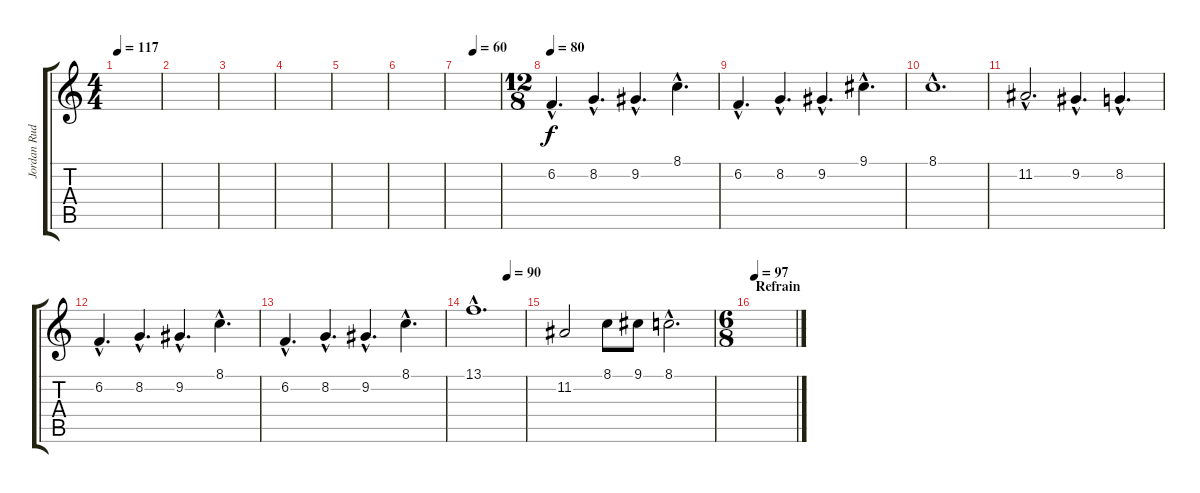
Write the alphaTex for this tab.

\track ("Jordan Rudess" "Jordan Rud") {instrument synthstrings1}
\staff {score tabs}
\tuning (E4 B3 G3 D3 A2 E2) {hide}
\ts (4 4)
\tempo 117
\clef g2
\ks c
|
|
|
|
|
|
\tempo (60 0.375)
|
\ts (12 8)
\section ("" "")
\tempo 80
6.2{hac}.4{d} 8.2{hac}.4{d} 9.2{hac}.4{d} 8.1{hac}.4{d} |
6.2{hac}.4{d} 8.2{hac}.4{d} 9.2{hac}.4{d} 9.1{hac}.4{d} |
8.1{hac}.1{d} |
11.2{hac}.2{d} 9.2{hac}.4{d} 8.2{hac}.4{d} |
6.2{hac}.4{d} 8.2{hac}.4{d} 9.2{hac}.4{d} 8.1{hac}.4{d} |
6.2{hac}.4{d} 8.2{hac}.4{d} 9.2{hac}.4{d} 8.1{hac}.4{d} |
\tempo (90 0.6666666666666666)
13.1{hac}.1{d} |
11.2.2 8.1.8 9.1.8 8.1{hac}.2{d} |
\ts (6 8)
\section ("" "Refrain")
\tempo 97
